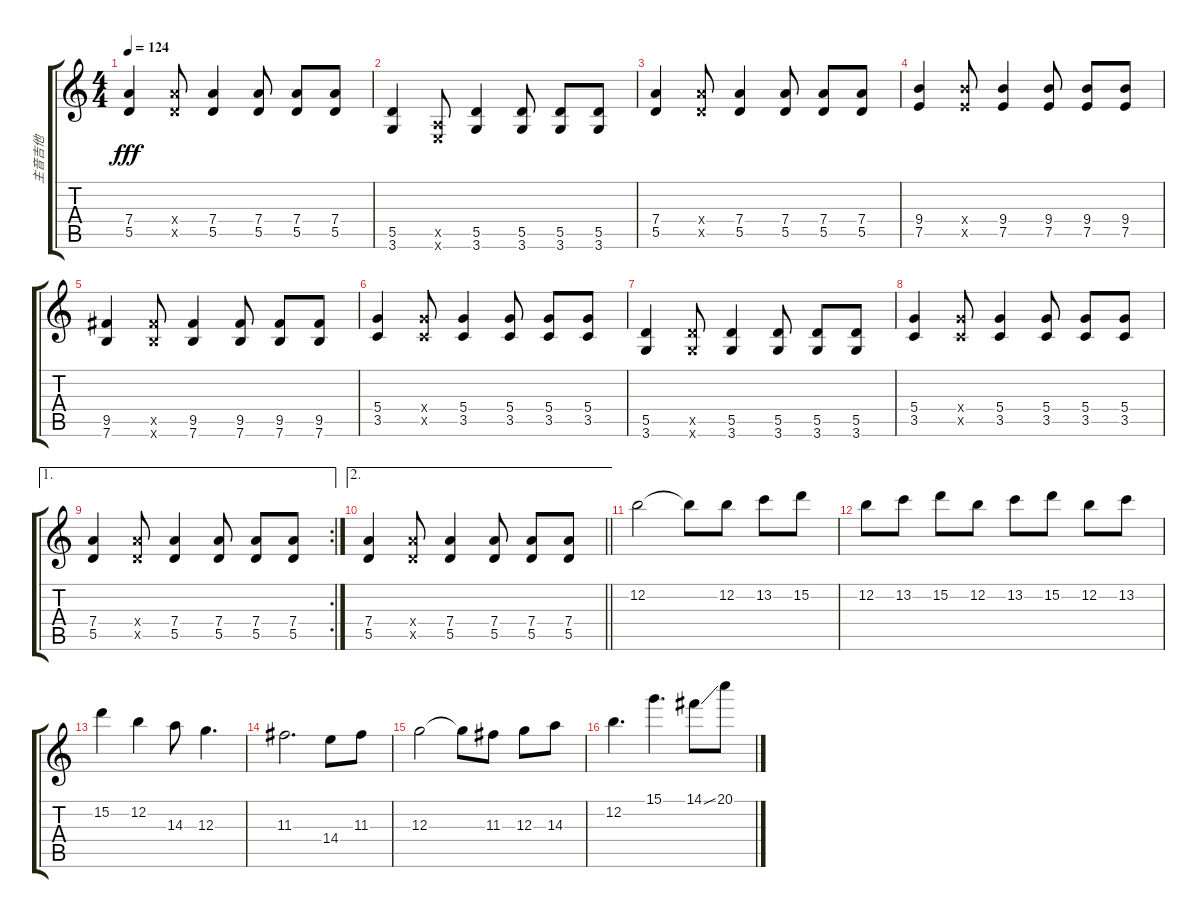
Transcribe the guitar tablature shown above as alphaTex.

\track ("主音吉他" "主音吉他") {instrument acousticguitarsteel}
\staff {score tabs}
\tuning (E4 B3 G3 D3 A2 E2) {hide}
\ts (4 4)
\tempo 124
\clef g2
\ks c
(7.4 5.5).4{dy fff} (7.4{x} 5.5{x}).8 (7.4 5.5).4 (7.4 5.5).8 (7.4 5.5).8 (7.4 5.5).8 |
(5.5 3.6).4 (0.5{x} 0.6{x}).8 (5.5 3.6).4 (5.5 3.6).8 (5.5 3.6).8 (5.5 3.6).8 |
(7.4 5.5).4 (7.4{x} 5.5{x}).8 (7.4 5.5).4 (7.4 5.5).8 (7.4 5.5).8 (7.4 5.5).8 |
(9.4 7.5).4 (9.4{x} 7.5{x}).8 (9.4 7.5).4 (9.4 7.5).8 (9.4 7.5).8 (9.4 7.5).8 |
(9.5 7.6).4 (9.5{x} 7.6{x}).8 (9.5 7.6).4 (9.5 7.6).8 (9.5 7.6).8 (9.5 7.6).8 |
(5.4 3.5).4 (5.4{x} 3.5{x}).8 (5.4 3.5).4 (5.4 3.5).8 (5.4 3.5).8 (5.4 3.5).8 |
(5.5 3.6).4 (5.5{x} 3.6{x}).8 (5.5 3.6).4 (5.5 3.6).8 (5.5 3.6).8 (5.5 3.6).8 |
(5.4 3.5).4 (5.4{x} 3.5{x}).8 (5.4 3.5).4 (5.4 3.5).8 (5.4 3.5).8 (5.4 3.5).8 |
\ae 1
\rc 2
(7.4 5.5).4 (7.4{x} 5.5{x}).8 (7.4 5.5).4 (7.4 5.5).8 (7.4 5.5).8 (7.4 5.5).8 |
\ae 2
\barLineRight lightlight
(7.4 5.5).4 (7.4{x} 5.5{x}).8 (7.4 5.5).4 (7.4 5.5).8 (7.4 5.5).8 (7.4 5.5).8 |
12.2.2{volume 16} 12.2{t}.8 12.2.8 13.2.8 15.2.8 |
12.2.8 13.2.8 15.2.8 12.2.8 13.2.8 15.2.8 12.2.8 13.2.8 |
15.2.4 12.2.4 14.3.8 12.3.4{d} |
11.3.2{d} 14.4.8 11.3.8 |
12.3.2 12.3{t}.8 11.3.8 12.3.8 14.3.8 |
12.2.4{d} 15.1.4{d} 14.1{ss}.8 20.1.8
